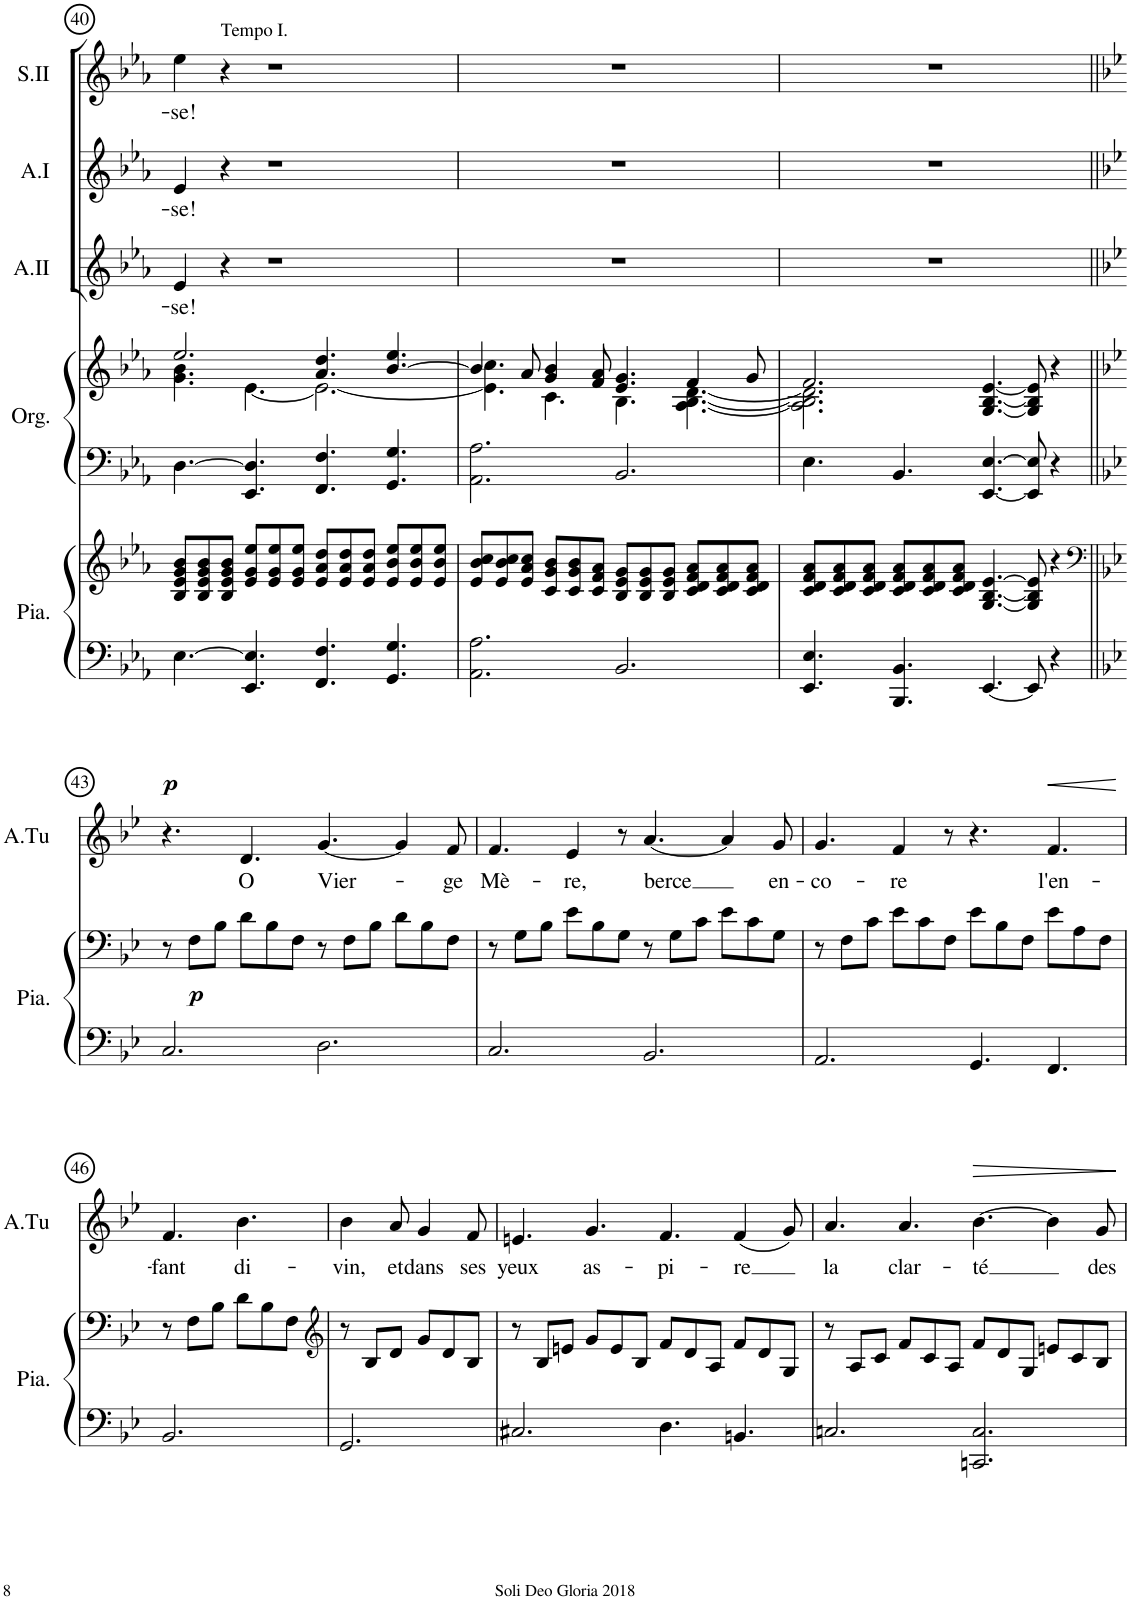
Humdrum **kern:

**kern	**kern	**dynam	**kern	**kern	**kern	**text	**dynam	**kern	**text	**kern	**text	**kern	**text
*part6	*part6	*part6	*part5	*part5	*part4	*part4	*part4	*part3	*part3	*part2	*part2	*part1	*part1
*staff8	*staff7	*staff7/8	*staff6	*staff5	*staff4	*staff4	*staff4	*staff3	*staff3	*staff2	*staff2	*staff1	*staff1
*I"Piano	*	*	*I"Orgue	*	*I"Alto Tutti	*	*	*I"Alto II	*	*I"Alto I	*	*I"Soprano II	*
*I'Pia.	*	*	*I'Org.	*	*I'A.Tu	*	*	*I'A.II	*	*I'A.I	*	*I'S.II	*
!!LO:PB:g=z
*clefF4	*clefG2	*	*clefF4	*clefG2	*clefG2	*	*	*clefG2	*	*clefG2	*	*clefG2	*
*k[b-e-a-]	*k[b-e-a-]	*	*k[b-e-a-]	*k[b-e-a-]	*k[b-e-a-]	*	*	*k[b-e-a-]	*	*k[b-e-a-]	*	*k[b-e-a-]	*
*M12/8	*M12/8	*	*M12/8	*M12/8	*M12/8	*	*	*M12/8	*	*M12/8	*	*M12/8	*
=40	=40	=40	=40	=40	=40	=40	=40	=40	=40	=40	=40	=40	=40
*	*	*	*	*^	*	*	*	*	*	*	*	*	*
!	!	!	!	!	!	!	!	!	!	!LO:LY:b	!	!LO:LY:b	!	!LO:LY:b
[4.E-\	8B-/ 8e-/ 8g/ 8b-/L	.	[4.D\	2.ee-/	4.g\ 4.b-\	1.r	.	.	4e-/	-se!	4e-/	-se!	4ee-\	-se!
.	8B-/ 8e-/ 8g/ 8b-/	.	.	.	.	.	.	.	.	.	.	.	.	.
.	8B-/ 8e-/ 8g/ 8b-/J	.	.	.	.	.	.	.	4r	.	4r	.	4r	.
4.EE-/ 4.E-/]	8e-/ 8g/ 8ee-/L	.	4.EE-/ 4.D/]	.	[4.e-\	.	.	.	.	.	.	.	.	.
.	8e-/ 8g/ 8ee-/	.	.	.	.	.	.	.	1r	.	1r	.	1r	.
.	8e-/ 8g/ 8ee-/J	.	.	.	.	.	.	.	.	.	.	.	.	.
4.FF/ 4.F/	8e-/ 8a-/ 8dd/L	.	4.FF/ 4.F/	4.a-/ 4.dd/	2.e-\_	.	.	.	.	.	.	.	.	.
.	8e-/ 8a-/ 8dd/	.	.	.	.	.	.	.	.	.	.	.	.	.
.	8e-/ 8a-/ 8dd/J	.	.	.	.	.	.	.	.	.	.	.	.	.
4.GG/ 4.G/	8e-/ 8b-/ 8ee-/L	.	4.GG/ 4.G/	[4.b-/ 4.ee-/	.	.	.	.	.	.	.	.	.	.
.	8e-/ 8b-/ 8ee-/	.	.	.	.	.	.	.	.	.	.	.	.	.
.	8e-/ 8b-/ 8ee-/J	.	.	.	.	.	.	.	.	.	.	.	.	.
=41	=41	=41	=41	=41	=41	=41	=41	=41	=41	=41	=41	=41	=41	=41
2.AA-\ 2.A-\	8e-/ 8b-/ 8cc/L	.	2.AA-\ 2.A-\	4b-/]	4.e-\] 4.cc\	1.r	.	.	1.r	.	1.r	.	1.r	.
.	8e-/ 8b-/ 8cc/	.	.	.	.	.	.	.	.	.	.	.	.	.
.	8e-/ 8a-/ 8cc/J	.	.	8a-/	.	.	.	.	.	.	.	.	.	.
.	8c/ 8g/ 8b-/L	.	.	4g/ 4b-/	4.c\	.	.	.	.	.	.	.	.	.
.	8c/ 8g/ 8b-/	.	.	.	.	.	.	.	.	.	.	.	.	.
.	8c/ 8f/ 8a-/J	.	.	8f/ 8a-/	.	.	.	.	.	.	.	.	.	.
2.BB-/	8B-/ 8e-/ 8g/L	.	2.BB-/	4.e-/ 4.g/	4.B-\	.	.	.	.	.	.	.	.	.
.	8B-/ 8e-/ 8g/	.	.	.	.	.	.	.	.	.	.	.	.	.
.	8B-/ 8e-/ 8g/J	.	.	.	.	.	.	.	.	.	.	.	.	.
.	8c/ 8d/ 8f/ 8a-/L	.	.	4f/	[4.A-\ [4.B-\ [4.d\	.	.	.	.	.	.	.	.	.
.	8c/ 8d/ 8f/ 8a-/	.	.	.	.	.	.	.	.	.	.	.	.	.
.	8c/ 8d/ 8f/ 8a-/J	.	.	8g/	.	.	.	.	.	.	.	.	.	.
=42	=42	=42	=42	=42	=42	=42	=42	=42	=42	=42	=42	=42	=42	=42
4.EE-/ 4.E-/	8c/ 8d/ 8f/ 8a-/L	.	4.E-\	2.f/	2.A-\] 2.B-\] 2.d\]	1.r	.	.	1.r	.	1.r	.	1.r	.
.	8c/ 8d/ 8f/ 8a-/	.	.	.	.	.	.	.	.	.	.	.	.	.
.	8c/ 8d/ 8f/ 8a-/J	.	.	.	.	.	.	.	.	.	.	.	.	.
4.BBB-/ 4.BB-/	8c/ 8d/ 8f/ 8a-/L	.	4.BB-/	.	.	.	.	.	.	.	.	.	.	.
.	8c/ 8d/ 8f/ 8a-/	.	.	.	.	.	.	.	.	.	.	.	.	.
.	8c/ 8d/ 8f/ 8a-/J	.	.	.	.	.	.	.	.	.	.	.	.	.
[4.EE-/	[4.G/ [4.B-/ [4.e-/	.	[4.EE-/ [4.E-/	[<4.G/ [<4.B-/ [<4.e-/	2.ryy	.	.	.	.	.	.	.	.	.
8EE-/]	8G/] 8B-/] 8e-/]	.	8EE-/] 8E-/]	8G/] 8B-/] 8e-/]	.	.	.	.	.	.	.	.	.	.
4r	4r	.	4r	4r	.	.	.	.	.	.	.	.	.	.
*	*	*	*	*v	*v	*	*	*	*	*	*	*	*	*
!!LO:LB:g=z
=43||	=43||	=43||	=43||	=43||	=43||	=43||	=43||	=43||	=43||	=43||	=43||	=43||	=43||
*	*clefF4	*	*	*	*	*	*	*	*	*	*	*	*
*k[b-e-]	*k[b-e-]	*	*k[b-e-]	*k[b-e-]	*k[b-e-]	*	*	*k[b-e-]	*	*k[b-e-]	*	*k[b-e-]	*
!	!	!	!	!	!	!	!LO:DY:a	!	!	!	!	!	!
2.C/	8r	.	1.r	1.r	4.r	.	p	1.r	.	1.r	.	1.r	.
!	!	!LO:DY:b	!	!	!	!	!	!	!	!	!	!	!
.	8F\L	p	.	.	.	.	.	.	.	.	.	.	.
.	8B-\J	.	.	.	.	.	.	.	.	.	.	.	.
!	!	!	!	!	!	!LO:LY:b	!	!	!	!	!	!	!
.	8d\L	.	.	.	4.d/	O	.	.	.	.	.	.	.
.	8B-\	.	.	.	.	.	.	.	.	.	.	.	.
.	8F\J	.	.	.	.	.	.	.	.	.	.	.	.
!	!	!	!	!	!	!LO:LY:b	!	!	!	!	!	!	!
2.D\	8r	.	.	.	[4.g/	Vier-	.	.	.	.	.	.	.
.	8F\L	.	.	.	.	.	.	.	.	.	.	.	.
.	8B-\J	.	.	.	.	.	.	.	.	.	.	.	.
.	8d\L	.	.	.	4g/]	.	.	.	.	.	.	.	.
.	8B-\	.	.	.	.	.	.	.	.	.	.	.	.
!	!	!	!	!	!	!LO:LY:b	!	!	!	!	!	!	!
.	8F\J	.	.	.	8f/	-ge	.	.	.	.	.	.	.
=44	=44	=44	=44	=44	=44	=44	=44	=44	=44	=44	=44	=44	=44
!	!	!	!	!	!	!LO:LY:b	!	!	!	!	!	!	!
2.C/	8r	.	1.r	1.r	4.f/	Mè-	.	1.r	.	1.r	.	1.r	.
.	8G\L	.	.	.	.	.	.	.	.	.	.	.	.
.	8B-\J	.	.	.	.	.	.	.	.	.	.	.	.
!	!	!	!	!	!	!LO:LY:b	!	!	!	!	!	!	!
.	8e-\L	.	.	.	4e-/	-re,	.	.	.	.	.	.	.
.	8B-\	.	.	.	.	.	.	.	.	.	.	.	.
.	8G\J	.	.	.	8r	.	.	.	.	.	.	.	.
!	!	!	!	!	!	!LO:LY:b	!	!	!	!	!	!	!
2.BB-/	8r	.	.	.	[4.a/	berce	.	.	.	.	.	.	.
.	8G\L	.	.	.	.	.	.	.	.	.	.	.	.
.	8c\J	.	.	.	.	.	.	.	.	.	.	.	.
.	8e-\L	.	.	.	4a/]	.	.	.	.	.	.	.	.
.	8c\	.	.	.	.	.	.	.	.	.	.	.	.
!	!	!	!	!	!	!LO:LY:b	!	!	!	!	!	!	!
.	8G\J	.	.	.	8g/	en-	.	.	.	.	.	.	.
=45	=45	=45	=45	=45	=45	=45	=45	=45	=45	=45	=45	=45	=45
!	!	!	!	!	!	!LO:LY:b	!	!	!	!	!	!	!
2.AA/	8r	.	1.r	1.r	4.g/	-co-	.	1.r	.	1.r	.	1.r	.
.	8F\L	.	.	.	.	.	.	.	.	.	.	.	.
.	8c\J	.	.	.	.	.	.	.	.	.	.	.	.
!	!	!	!	!	!	!LO:LY:b	!	!	!	!	!	!	!
.	8e-\L	.	.	.	4f/	-re	.	.	.	.	.	.	.
.	8c\	.	.	.	.	.	.	.	.	.	.	.	.
.	8F\J	.	.	.	8r	.	.	.	.	.	.	.	.
4.GG/	8e-\L	.	.	.	4.r	.	.	.	.	.	.	.	.
.	8B-\	.	.	.	.	.	.	.	.	.	.	.	.
.	8F\J	.	.	.	.	.	.	.	.	.	.	.	.
!	!	!	!	!	!	!LO:LY:b	!LO:HP:b	!	!	!	!	!	!
4.FF/	8e-\L	.	.	.	4.f/	l'en-	<	.	.	.	.	.	.
.	8A\	.	.	.	.	.	.	.	.	.	.	.	.
.	8F\J	.	.	.	.	.	.	.	.	.	.	.	.
.	.	.	.	.	.	.	[	.	.	.	.	.	.
!!LO:LB:g=z
=46	=46	=46	=46	=46	=46	=46	=46	=46	=46	=46	=46	=46	=46
!	!	!	!	!	!	!LO:LY:b	!	!	!	!	!	!	!
2.BB-/	8r	.	2.r	1.r	4.f/	-fant	.	1.r	.	1.r	.	1.r	.
.	8F\L	.	.	.	.	.	.	.	.	.	.	.	.
.	8B-\J	.	.	.	.	.	.	.	.	.	.	.	.
!	!	!	!	!	!	!LO:LY:b	!	!	!	!	!	!	!
.	8d\L	.	.	.	4.b-\	di-	.	.	.	.	.	.	.
.	8B-\	.	.	.	.	.	.	.	.	.	.	.	.
.	8F\J	.	.	.	.	.	.	.	.	.	.	.	.
2.ryy	2.ryy	.	2.ryy	.	2.ryy	.	.	.	.	.	.	.	.
=47	=47	=47	=47	=47	=47	=47	=47	=47	=47	=47	=47	=47	=47
*	*clefG2	*	*	*	*	*	*	*	*	*	*	*	*
!	!	!	!	!	!	!LO:LY:b	!	!	!	!	!	!	!
2.GG/	8r	.	2.r	1.r	4b-\	-vin,	.	1.r	.	1.r	.	1.r	.
.	8B-/L	.	.	.	.	.	.	.	.	.	.	.	.
!	!	!	!	!	!	!LO:LY:b	!	!	!	!	!	!	!
.	8d/J	.	.	.	8a/	et	.	.	.	.	.	.	.
!	!	!	!	!	!	!LO:LY:b	!	!	!	!	!	!	!
.	8g/L	.	.	.	4g/	dans	.	.	.	.	.	.	.
.	8d/	.	.	.	.	.	.	.	.	.	.	.	.
!	!	!	!	!	!	!LO:LY:b	!	!	!	!	!	!	!
.	8B-/J	.	.	.	8f/	ses	.	.	.	.	.	.	.
2.ryy	2.ryy	.	2.ryy	.	2.ryy	.	.	.	.	.	.	.	.
=48	=48	=48	=48	=48	=48	=48	=48	=48	=48	=48	=48	=48	=48
!	!	!	!	!	!	!LO:LY:b	!	!	!	!	!	!	!
2.C#X/	8r	.	1.r	1.r	4.en/	yeux	.	1.r	.	1.r	.	1.r	.
.	8B-/L	.	.	.	.	.	.	.	.	.	.	.	.
.	8en/J	.	.	.	.	.	.	.	.	.	.	.	.
!	!	!	!	!	!	!LO:LY:b	!	!	!	!	!	!	!
.	8g/L	.	.	.	4.g/	as-	.	.	.	.	.	.	.
.	8e/	.	.	.	.	.	.	.	.	.	.	.	.
.	8B-/J	.	.	.	.	.	.	.	.	.	.	.	.
!	!	!	!	!	!	!LO:LY:b	!	!	!	!	!	!	!
4.D\	8f/L	.	.	.	4.f/	-pi-	.	.	.	.	.	.	.
.	8d/	.	.	.	.	.	.	.	.	.	.	.	.
.	8A/J	.	.	.	.	.	.	.	.	.	.	.	.
!	!	!	!	!	!	!LO:LY:b	!	!	!	!	!	!	!
4.BBn/	8f/L	.	.	.	(4f/	-re	.	.	.	.	.	.	.
.	8d/	.	.	.	.	.	.	.	.	.	.	.	.
.	8G/J	.	.	.	8g/)	.	.	.	.	.	.	.	.
=49	=49	=49	=49	=49	=49	=49	=49	=49	=49	=49	=49	=49	=49
!	!	!	!	!	!	!LO:LY:b	!	!	!	!	!	!	!
2.Cn/	8r	.	1.r	1.r	4.a/	la	.	1.r	.	1.r	.	1.r	.
.	8A/L	.	.	.	.	.	.	.	.	.	.	.	.
.	8c/J	.	.	.	.	.	.	.	.	.	.	.	.
!	!	!	!	!	!	!LO:LY:b	!	!	!	!	!	!	!
.	8f/L	.	.	.	4.a/	clar-	.	.	.	.	.	.	.
.	8c/	.	.	.	.	.	.	.	.	.	.	.	.
.	8A/J	.	.	.	.	.	.	.	.	.	.	.	.
!	!	!	!	!	!	!LO:LY:b	!LO:HP:b	!	!	!	!	!	!
2.CCn/ 2.C/	8f/L	.	.	.	[4.b-\	-té	>	.	.	.	.	.	.
.	8d/	.	.	.	.	.	.	.	.	.	.	.	.
.	8G/J	.	.	.	.	.	.	.	.	.	.	.	.
.	8en/L	.	.	.	4b-\]	.	.	.	.	.	.	.	.
.	8c/	.	.	.	.	.	.	.	.	.	.	.	.
!	!	!	!	!	!	!LO:LY:b	!	!	!	!	!	!	!
.	8B-/J	.	.	.	8g/	des	.	.	.	.	.	.	.
.	.	.	.	.	.	.	]	.	.	.	.	.	.
=	=	=	=	=	=	=	=	=	=	=	=	=	=
*-	*-	*-	*-	*-	*-	*-	*-	*-	*-	*-	*-	*-	*-
